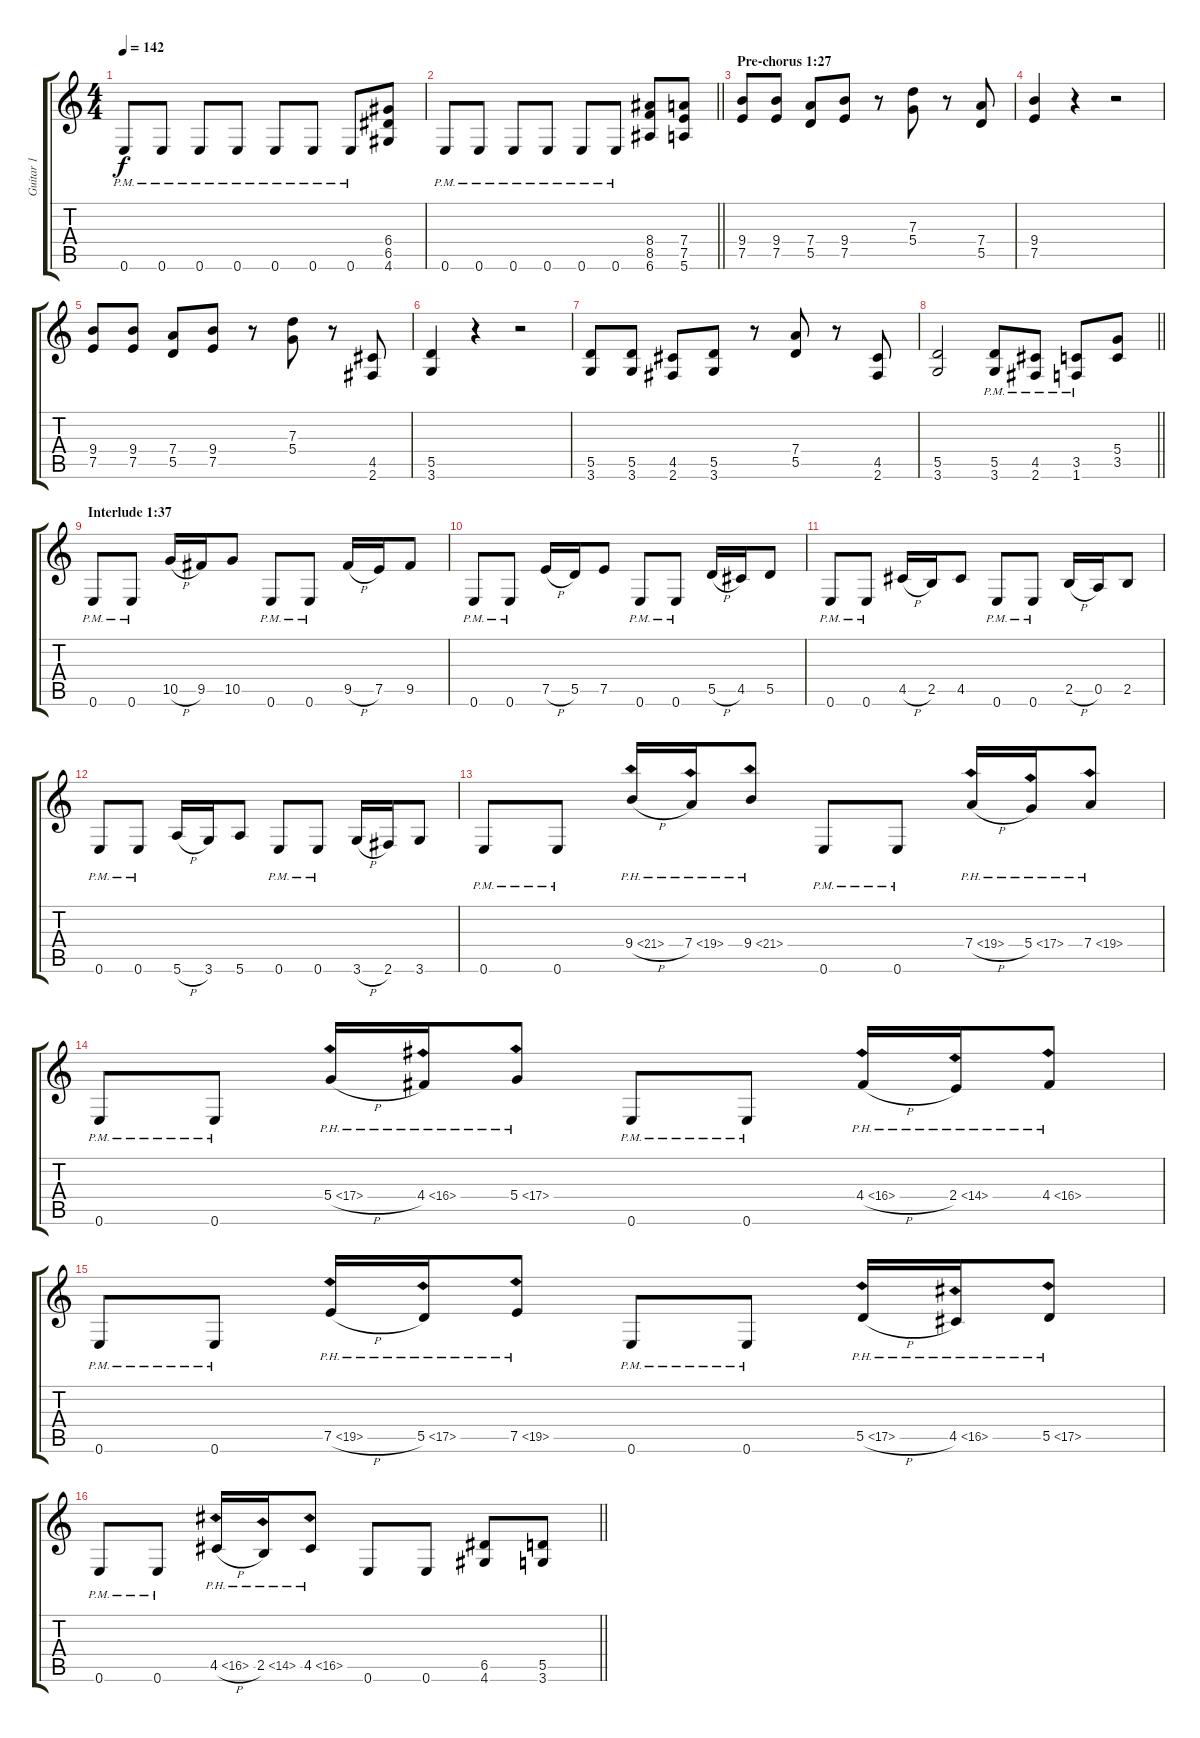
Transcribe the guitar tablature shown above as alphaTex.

\track ("Guitar 1" "Guitar 1") {instrument distortionguitar}
\staff {score tabs}
\tuning (E4 B3 G3 D3 A2 E2) {hide}
\ts (4 4)
\tempo 142
\clef g2
\ks c
0.6{pm}.8{dy f} 0.6{pm}.8 0.6{pm}.8 0.6{pm}.8 0.6{pm}.8 0.6{pm}.8 0.6{pm}.8 (6.4 6.5 4.6).8 |
\barLineRight lightlight
0.6{pm}.8 0.6{pm}.8 0.6{pm}.8 0.6{pm}.8 0.6{pm}.8 0.6{pm}.8 (8.4 8.5 6.6).8 (7.4 7.5 5.6).8 |
\section ("" "Pre-chorus 1:27")
(9.4 7.5).8 (9.4 7.5).8 (7.4 5.5).8 (9.4 7.5).8 r.8 (7.3 5.4).8 r.8 (7.4 5.5).8 |
(9.4 7.5).4 r.4 r.2 |
(9.4 7.5).8 (9.4 7.5).8 (7.4 5.5).8 (9.4 7.5).8 r.8 (7.3 5.4).8 r.8 (4.5 2.6).8 |
(5.5 3.6).4 r.4 r.2 |
(5.5 3.6).8 (5.5 3.6).8 (4.5 2.6).8 (5.5 3.6).8 r.8 (7.4 5.5).8 r.8 (4.5 2.6).8 |
\barLineRight lightlight
(5.5 3.6).2 (5.5{pm} 3.6{pm}).8 (4.5{pm} 2.6{pm}).8 (3.5{pm} 1.6{pm}).8 (5.4 3.5).8 |
\section ("" "Interlude 1:37")
0.6{pm}.8 0.6{pm}.8 10.5{h}.16 9.5.16 10.5.8 0.6{pm}.8 0.6{pm}.8 9.5{h}.16 7.5.16 9.5.8 |
0.6{pm}.8 0.6{pm}.8 7.5{h}.16 5.5.16 7.5.8 0.6{pm}.8 0.6{pm}.8 5.5{h}.16 4.5.16 5.5.8 |
0.6{pm}.8 0.6{pm}.8 4.5{h}.16 2.5.16 4.5.8 0.6{pm}.8 0.6{pm}.8 2.5{h}.16 0.5.16 2.5.8 |
0.6{pm}.8 0.6{pm}.8 5.6{h}.16 3.6.16 5.6.8 0.6{pm}.8 0.6{pm}.8 3.6{h}.16 2.6.16 3.6.8 |
0.6{pm}.8 0.6{pm}.8 9.4{ph 12 h}.16 7.4{ph 12}.16 9.4{ph 12}.8 0.6{pm}.8 0.6{pm}.8 7.4{ph 12 h}.16 5.4{ph 12}.16 7.4{ph 12}.8 |
0.6{pm}.8 0.6{pm}.8 5.4{ph 12 h}.16 4.4{ph 12}.16 5.4{ph 12}.8 0.6{pm}.8 0.6{pm}.8 4.4{ph 12 h}.16 2.4{ph 12}.16 4.4{ph 12}.8 |
0.6{pm}.8 0.6{pm}.8 7.5{ph 12 h}.16 5.5{ph 12}.16 7.5{ph 12}.8 0.6{pm}.8 0.6{pm}.8 5.5{ph 12 h}.16 4.5{ph 12}.16 5.5{ph 12}.8 |
\barLineRight lightlight
0.6{pm}.8 0.6{pm}.8 4.5{ph 12 h}.16 2.5{ph 12}.16 4.5{ph 12}.8 0.6.8 0.6.8 (6.5 4.6).8 (5.5 3.6).8
